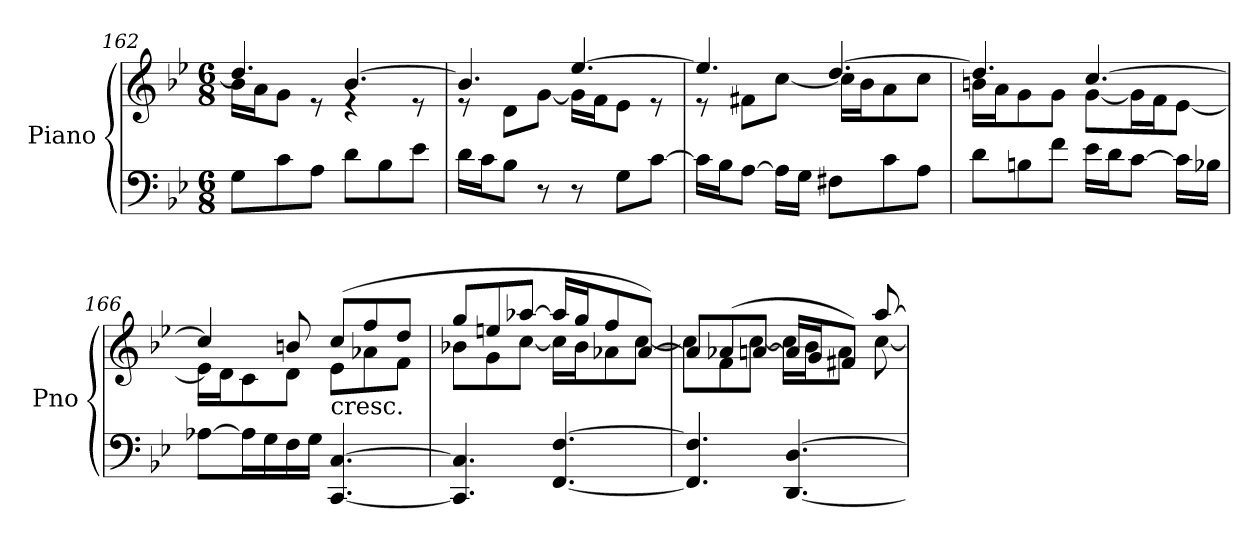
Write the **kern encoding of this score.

**kern	**kern
*part1	*part1
*staff2	*staff1
*I"Piano	*
*I'Pno	*
!!LO:LB:g=z
*clefF4	*clefG2
*k[b-e-]	*k[b-e-]
*B-:	*B-:
*M6/8	*M6/8
=162	=162
*	*^
8G\L	4.dd/]	16b-\LL
.	.	16a\J
8c\	.	8g\J
8A\J	.	8re
8d\L	[4.b-/	4re
8B-\	.	.
8e-\J	.	8re
=163	=163	=163
16d\LL	4.b-/]	8re
16c\J	.	.
8B-\J	.	8d\L
8r	.	[8g\J
8r	[4.ee-/	16g\LL]
.	.	16f\J
8G\L	.	8e-\J
[8c\J	.	8re
=164	=164	=164
16c\LL]	4.ee-/]	8re
16B-\J	.	.
[8A\J	.	8f#X\L
16A\LL]	.	[8cc\J
16G\JJ	.	.
8F#X\L	[4.dd/	16cc\LL]
.	.	16b-\J
8c\	.	8a\
8A\J	.	8cc\J
=165	=165	=165
8d\L	4.dd/]	16bn\LL
.	.	16a\J
8Bn\	.	8g\
8f\J	.	8g\J
16e-\LL	[4.cc/	[8g\L
16d\J	.	.
[8c\J	.	16g\L]
.	.	16f\J
16c\LL]	.	[8e-\J
16B-X\JJ	.	.
=166	=166	=166
[8A-X\L	4cc/]	16e-\LL]
.	.	16d\J
16A-\L]	.	8c\
16G\	.	.
16F\	8bn/	8d\J
16G\JJ	.	.
!	!LO:TX:b:t=cresc.	!
[4.CC/ [4.C/	(8cc/L	8e-\L
.	8ff/	8a-X\
.	8dd/J	8f\J
!!LO:LB:g=z	!!
=167	=167	=167
4.CC/] 4.C/]	8gg/L	8b-X\L
.	8een/	8g\
.	[8aa-X/J	[8cc\J
[4.FF/ [4.F/	16aa-/LL]	16cc\LL]
.	16gg/J	16b-\J
.	8ff/	8a-X\
.	[8a-/J)	[8cc\J
=168	=168	=168
4.FF/] 4.F/]	8a-/L]	8cc\L]
.	(8a-X/	8f\
.	[8an/J	[8cc\J
[4.DD/ [4.D/	16a/LL]	16cc\LL]
.	16g/J	16b-\J
.	8f#X/J)	8a\J
.	[8aa/	[8cc\
*	*v	*v
=	=
*-	*-
